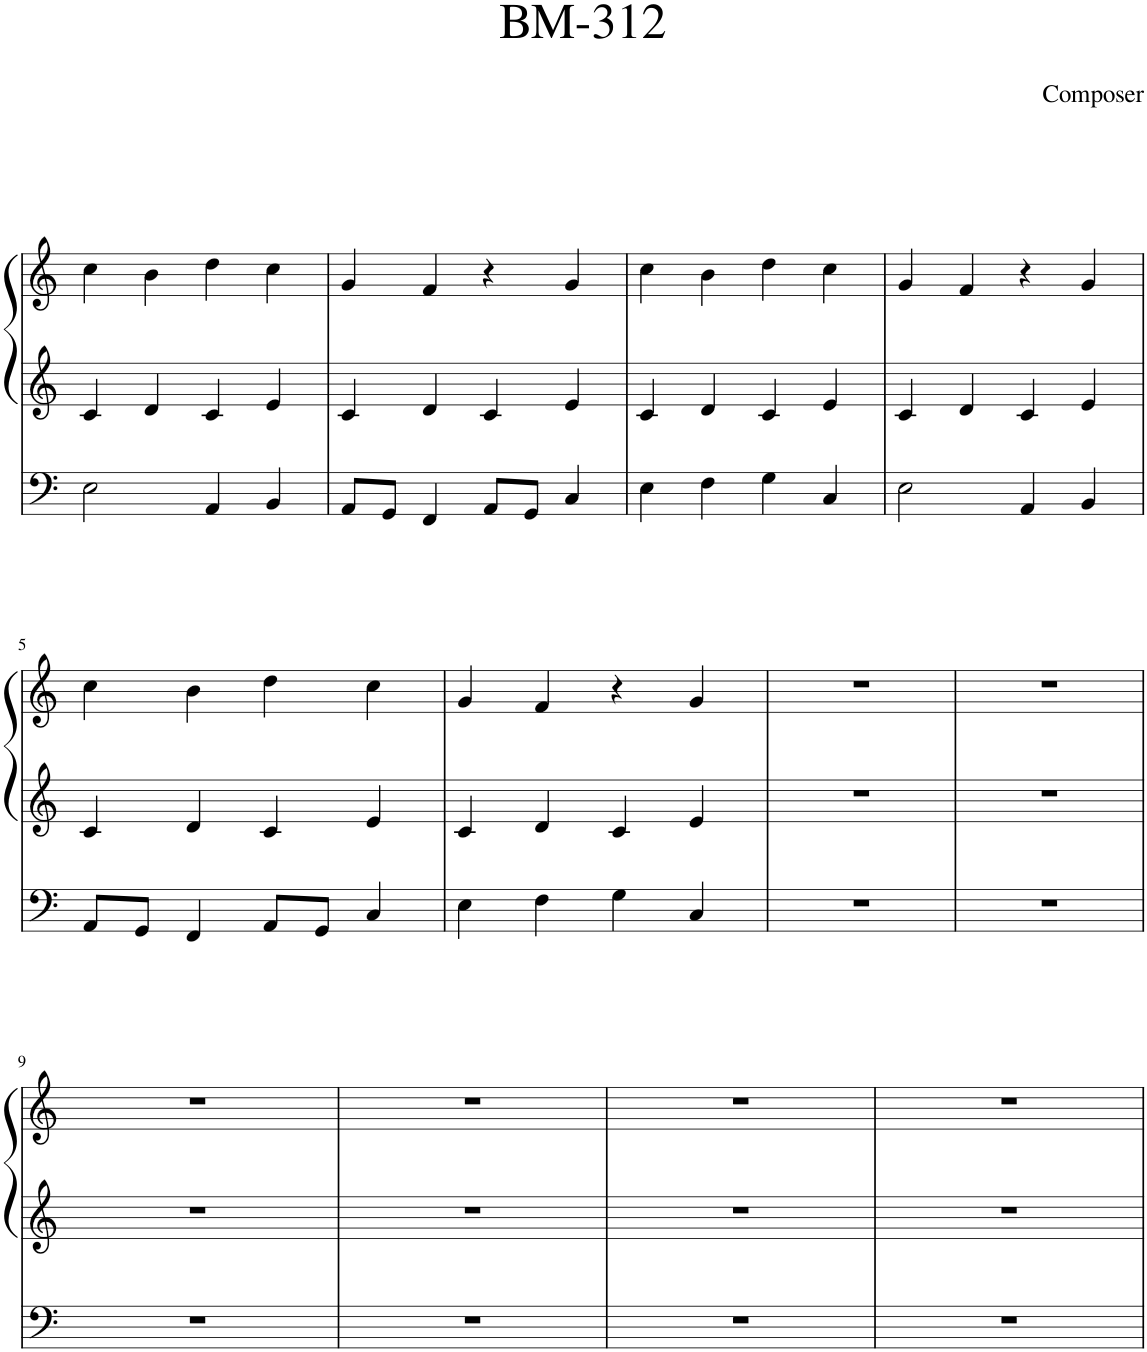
**kern	**kern	**kern
*part1	*part1	*part1
*staff3	*staff2	*staff1
*I"Piano	*	*
*I'Pno.	*	*
*clefF4	*clefG2	*clefG2
*k[]	*k[]	*k[]
=1	=1	=1
2E\	4c/	4cc\
.	4d/	4b\
4AA/	4c/	4dd\
4BB/	4e/	4cc\
=2	=2	=2
8AA/L	4c/	4g/
8GG/J	.	.
4FF/	4d/	4f/
8AA/L	4c/	4r
8GG/J	.	.
4C/	4e/	4g/
=3	=3	=3
4E\	4c/	4cc\
4F\	4d/	4b\
4G\	4c/	4dd\
4C/	4e/	4cc\
=4	=4	=4
2E\	4c/	4g/
.	4d/	4f/
4AA/	4c/	4r
4BB/	4e/	4g/
!!LO:LB:g=z
=5	=5	=5
8AA/L	4c/	4cc\
8GG/J	.	.
4FF/	4d/	4b\
8AA/L	4c/	4dd\
8GG/J	.	.
4C/	4e/	4cc\
=6	=6	=6
4E\	4c/	4g/
4F\	4d/	4f/
4G\	4c/	4r
4C/	4e/	4g/
=7	=7	=7
1r	1r	1r
=8	=8	=8
1r	1r	1r
!!LO:LB:g=z
=9	=9	=9
1r	1r	1r
=10	=10	=10
1r	1r	1r
=11	=11	=11
1r	1r	1r
=12	=12	=12
1r	1r	1r
=	=	=
*-	*-	*-
